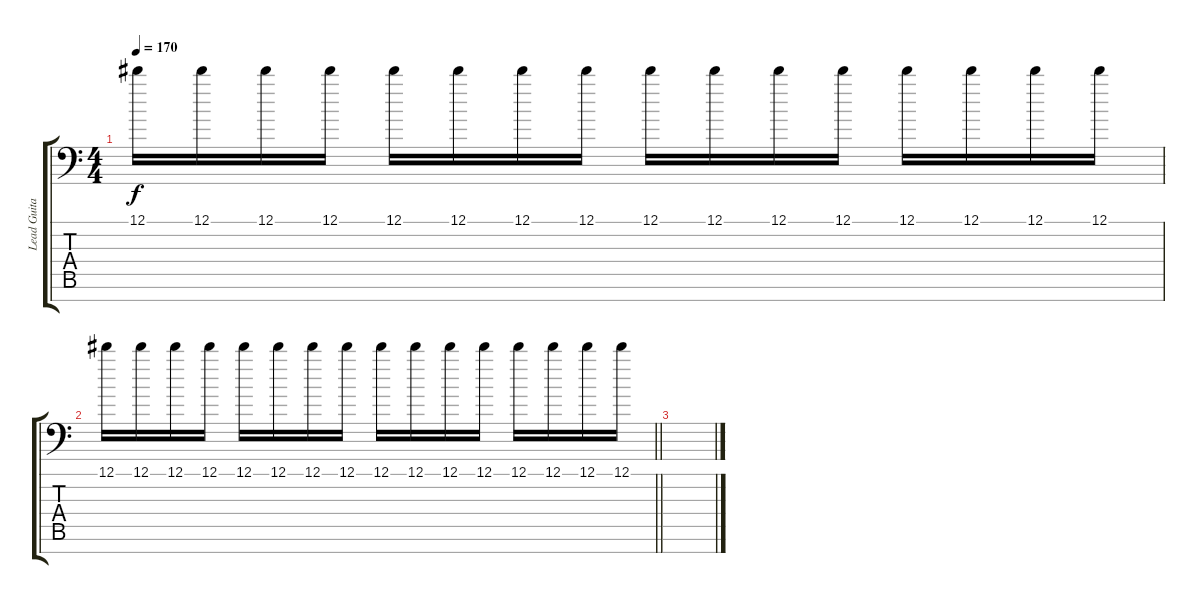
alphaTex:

\track ("Lead Guitar #2" "Lead Guita") {instrument distortionguitar}
\staff {score tabs}
\tuning (Eb4 Bb3 Gb3 Db3 Ab2 Eb2 Ab1) {hide}
\ts (4 4)
\tempo 170
\clef f4
\ks c
12.1.16{dy f} 12.1.16 12.1.16 12.1.16 12.1.16 12.1.16 12.1.16 12.1.16 12.1.16 12.1.16 12.1.16 12.1.16 12.1.16 12.1.16 12.1.16 12.1.16 |
\barLineRight lightlight
12.1.16 12.1.16 12.1.16 12.1.16 12.1.16 12.1.16 12.1.16 12.1.16 12.1.16 12.1.16 12.1.16 12.1.16 12.1.16 12.1.16 12.1.16 12.1.16 |
\section ("" "")
